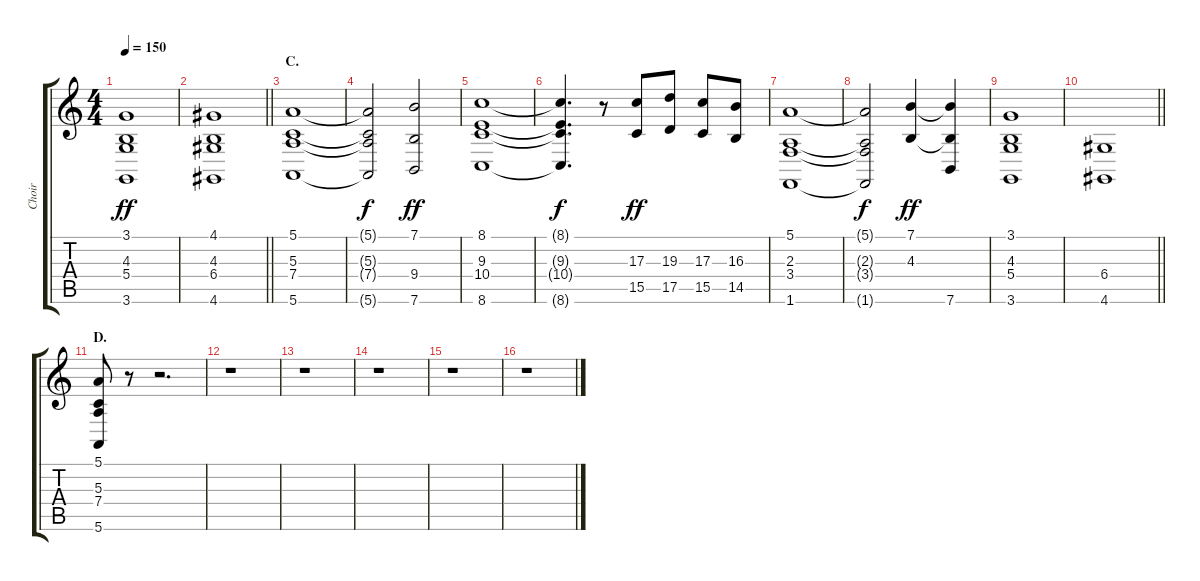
\track ("Choir" "Choir") {instrument choiraahs}
\staff {score tabs}
\tuning (E4 B3 G3 D3 A2 E2) {hide}
\ts (4 4)
\tempo 150
\clef g2
\ks c
(3.1 4.3 5.4 3.6).1{dy ff} |
\barLineRight lightlight
(4.1 4.3 6.4 4.6).1 |
\section ("" "C.")
(5.1 5.3 7.4 5.6).1 |
(5.1{t} 5.3{t} 7.4{t} 5.6{t}).2{dy f} (7.1 9.4 7.6).2{dy ff} |
(8.1 9.3 10.4 8.6).1 |
(8.1{t} 9.3{t} 10.4{t} 8.6{t}).4{d dy f} r.8 (17.3 15.5).8{dy ff} (19.3 17.5).8 (17.3 15.5).8 (16.3 14.5).8 |
(5.1 2.3 3.4 1.6).1 |
(5.1{t} 2.3{t} 3.4{t} 1.6{t}).2{dy f} (7.1 4.3).4{dy ff} (7.1{t} 4.3{t} 7.6).4 |
(3.1 4.3 5.4 3.6).1 |
\barLineRight lightlight
(6.4 4.6).1 |
\section ("" "D.")
(5.1 5.3 7.4 5.6).8 r.8 r.2{d} |
r.1 |
r.1 |
r.1 |
r.1 |
r.1
